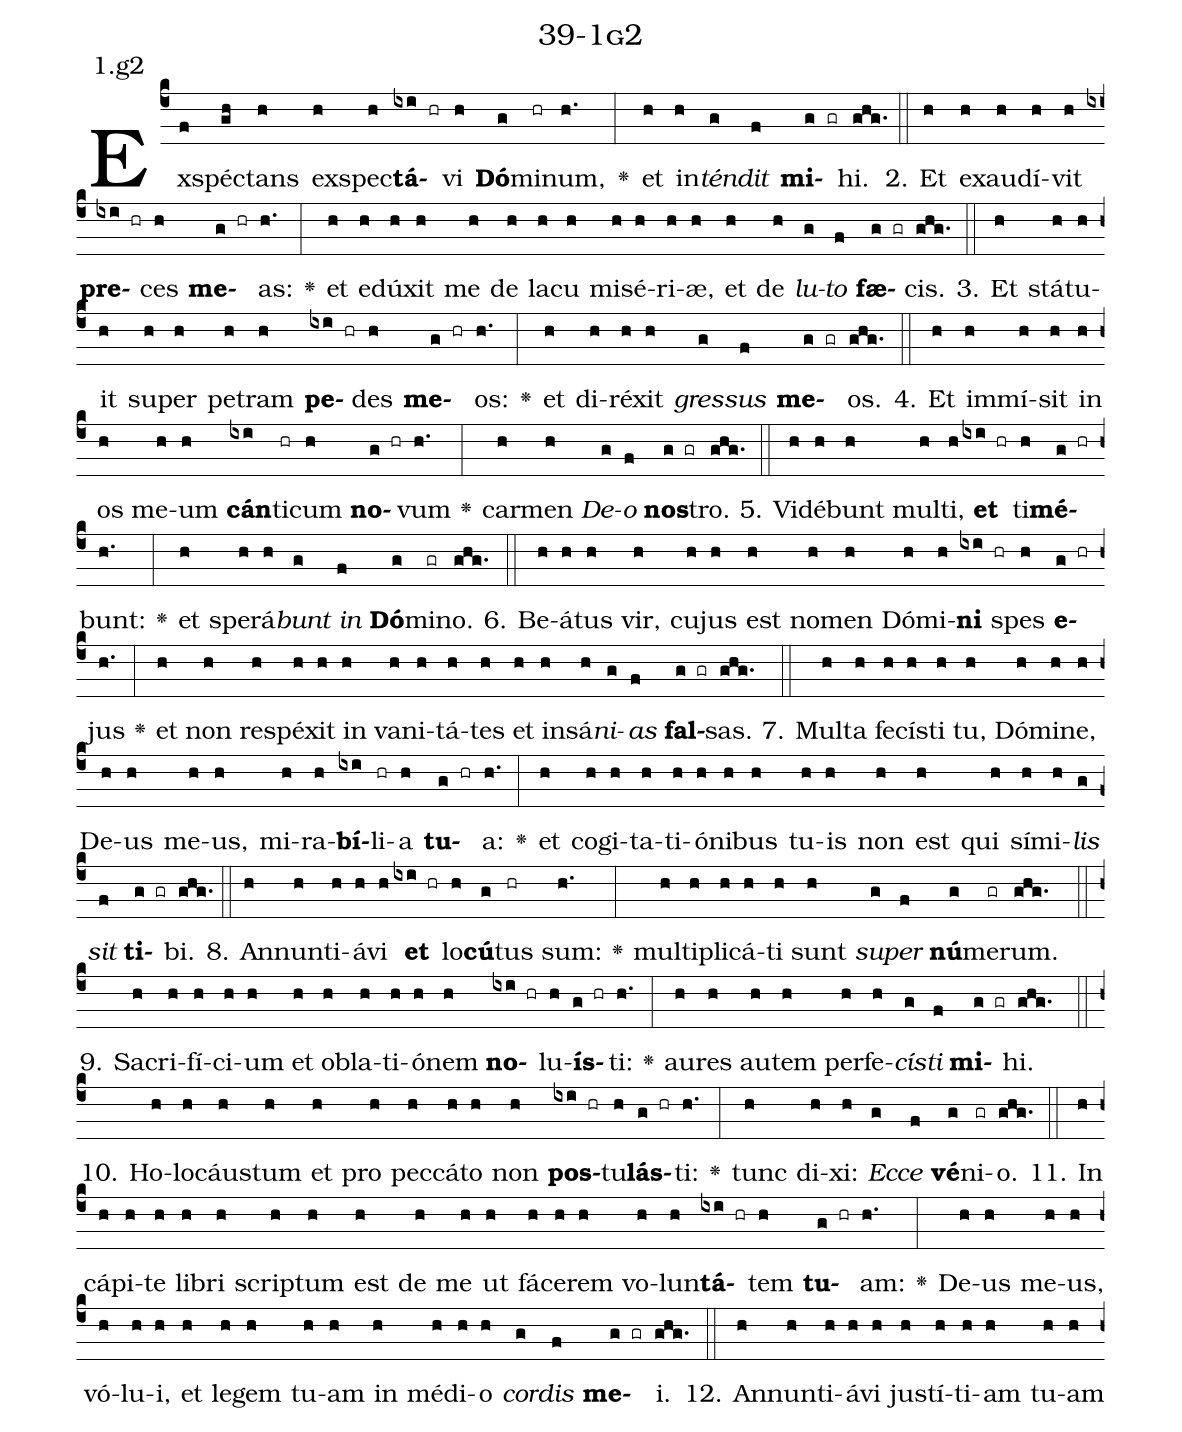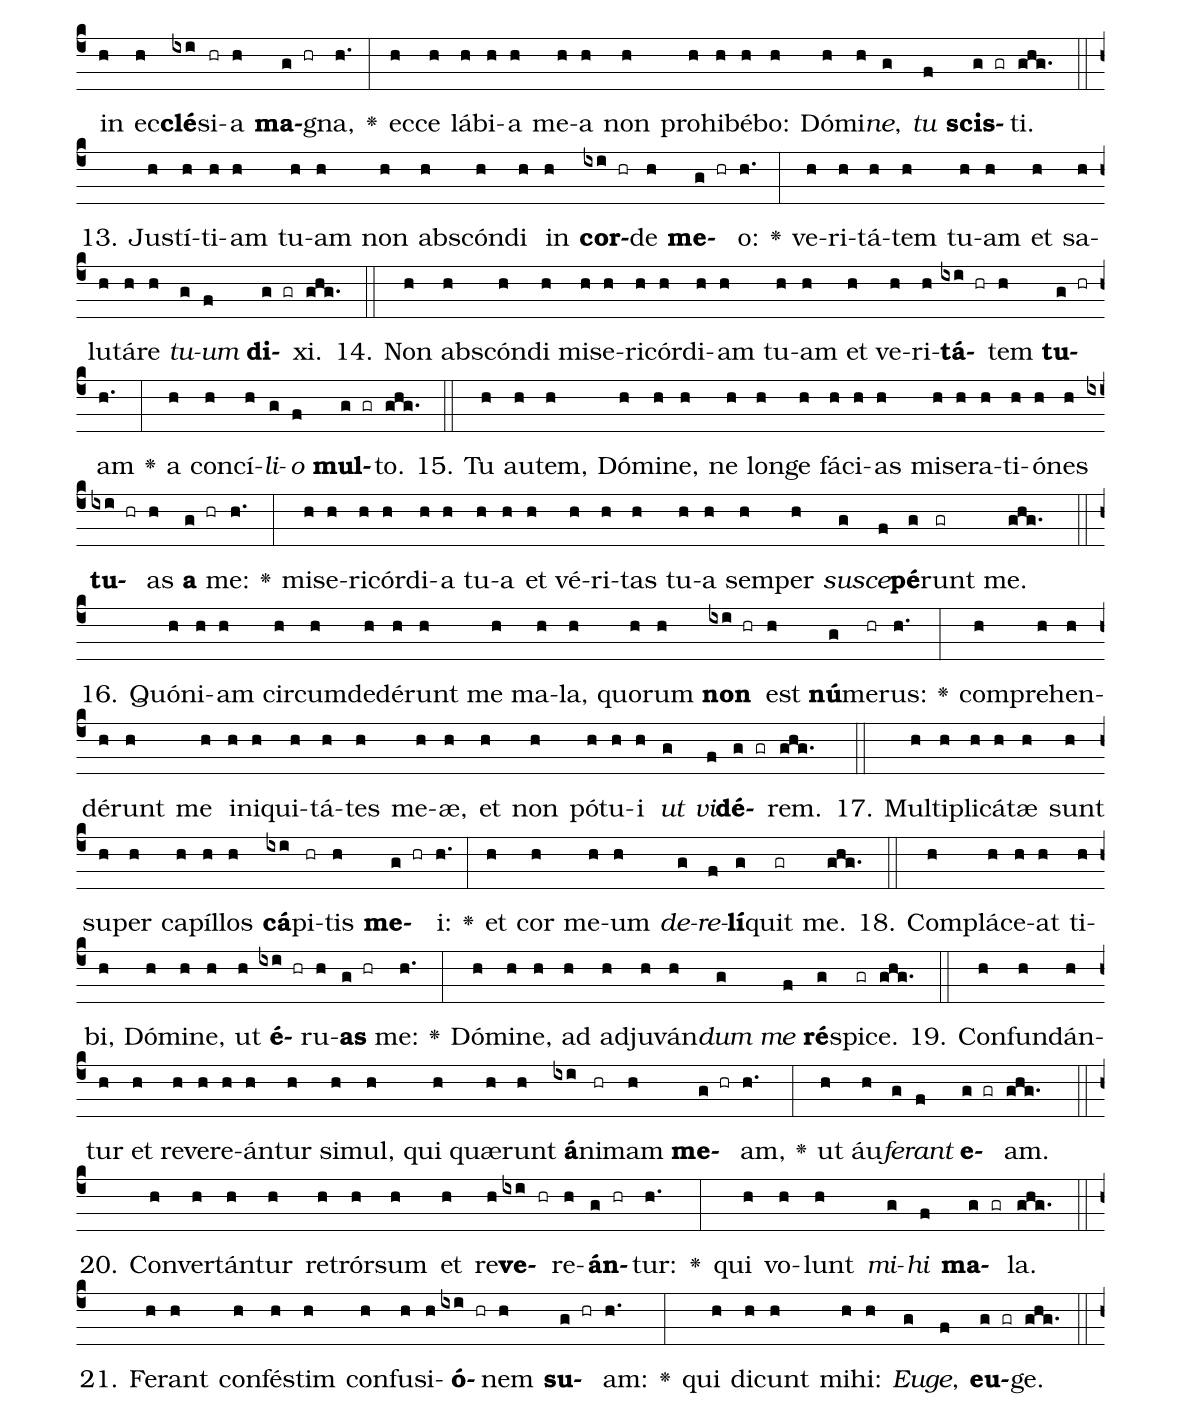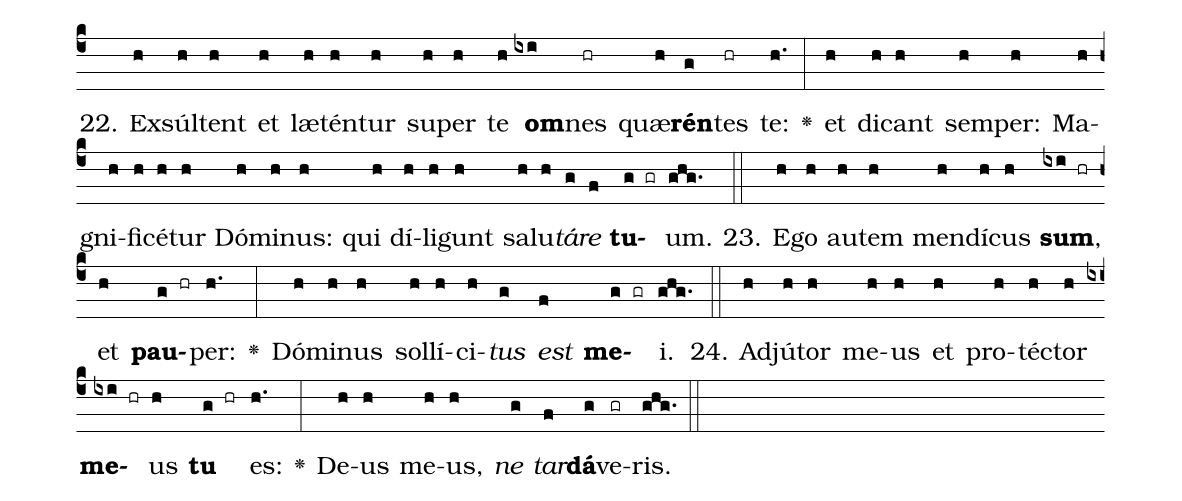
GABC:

name: 39-1g2;
annotation: 1.g2;
%%
(c4)Ex(f)spéc(gh)tans(h) ex(h)spec(h)<b>tá</b>(ixi hr)vi(h) <b>Dó</b>(g)mi(hr)num,(h.) <v>\greheightstar</v>(:) et(h) in(h)<i>tén</i>(g)<i>dit</i>(f) <b>mi</b>(g gr)hi.(ghg.) (::)
2. Et(h) ex(h)au(h)dí(h)vit(h) <b>pre</b>(ixi hr)ces(h) <b>me</b>(g hr)as:(h.) <v>\greheightstar</v>(:) et(h) e(h)dú(h)xit(h) me(h) de(h) la(h)cu(h) mi(h)sé(h)ri(h)æ,(h) et(h) de(h) <i>lu</i>(g)<i>to</i>(f) <b>fæ</b>(g gr)cis.(ghg.) (::)
3. Et(h) stá(h)tu(h)it(h) su(h)per(h) pe(h)tram(h) <b>pe</b>(ixi hr)des(h) <b>me</b>(g hr)os:(h.) <v>\greheightstar</v>(:) et(h) di(h)ré(h)xit(h) <i>gres</i>(g)<i>sus</i>(f) <b>me</b>(g gr)os.(ghg.) (::)
4. Et(h) im(h)mí(h)sit(h) in(h) os(h) me(h)um(h) <b>cán</b>(ixi)ti(hr)cum(h) <b>no</b>(g hr)vum(h.) <v>\greheightstar</v>(:) car(h)men(h) <i>De</i>(g)<i>o</i>(f) <b>nos</b>(g gr)tro.(ghg.) (::)
5. Vi(h)dé(h)bunt(h) mul(h)ti,(h) <b>et</b>(ixi hr) ti(h)<b>mé</b>(g hr)bunt:(h.) <v>\greheightstar</v>(:) et(h) spe(h)rá(h)<i>bunt</i>(g) <i>in</i>(f) <b>Dó</b>(g)mi(gr)no.(ghg.) (::)
6. Be(h)á(h)tus(h) vir,(h) cu(h)jus(h) est(h) no(h)men(h) Dó(h)mi(h)<b>ni</b>(ixi hr) spes(h) <b>e</b>(g hr)jus(h.) <v>\greheightstar</v>(:) et(h) non(h) re(h)spé(h)xit(h) in(h) va(h)ni(h)tá(h)tes(h) et(h) in(h)sá(h)<i>ni</i>(g)<i>as</i>(f) <b>fal</b>(g gr)sas.(ghg.) (::)
7. Mul(h)ta(h) fe(h)cís(h)ti(h) tu,(h) Dó(h)mi(h)ne,(h) De(h)us(h) me(h)us,(h) mi(h)ra(h)<b>bí</b>(ixi)li(hr)a(h) <b>tu</b>(g hr)a:(h.) <v>\greheightstar</v>(:) et(h) co(h)gi(h)ta(h)ti(h)ó(h)ni(h)bus(h) tu(h)is(h) non(h) est(h) qui(h) sí(h)mi(h)<i>lis</i>(g) <i>sit</i>(f) <b>ti</b>(g gr)bi.(ghg.) (::)
8. An(h)nun(h)ti(h)á(h)vi(h) <b>et</b>(ixi hr) lo(h)<b>cú</b>(g)tus(hr) sum:(h.) <v>\greheightstar</v>(:) mul(h)ti(h)pli(h)cá(h)ti(h) sunt(h) <i>su</i>(g)<i>per</i>(f) <b>nú</b>(g)me(gr)rum.(ghg.) (::)
9. Sa(h)cri(h)fí(h)ci(h)um(h) et(h) ob(h)la(h)ti(h)ó(h)nem(h) <b>no</b>(ixi hr)lu(h)<b>ís</b>(g hr)ti:(h.) <v>\greheightstar</v>(:) au(h)res(h) au(h)tem(h) per(h)fe(h)<i>cís</i>(g)<i>ti</i>(f) <b>mi</b>(g gr)hi.(ghg.) (::)
10. Ho(h)lo(h)cáus(h)tum(h) et(h) pro(h) pec(h)cá(h)to(h) non(h) <b>pos</b>(ixi hr)tu(h)<b>lás</b>(g hr)ti:(h.) <v>\greheightstar</v>(:) tunc(h) di(h)xi:(h) <i>Ec</i>(g)<i>ce</i>(f) <b>vé</b>(g)ni(gr)o.(ghg.) (::)
11. In(h) cá(h)pi(h)te(h) li(h)bri(h) scrip(h)tum(h) est(h) de(h) me(h) ut(h) fá(h)ce(h)rem(h) vo(h)lun(h)<b>tá</b>(ixi hr)tem(h) <b>tu</b>(g hr)am:(h.) <v>\greheightstar</v>(:) De(h)us(h) me(h)us,(h) vó(h)lu(h)i,(h) et(h) le(h)gem(h) tu(h)am(h) in(h) mé(h)di(h)o(h) <i>cor</i>(g)<i>dis</i>(f) <b>me</b>(g gr)i.(ghg.) (::)
12. An(h)nun(h)ti(h)á(h)vi(h) jus(h)tí(h)ti(h)am(h) tu(h)am(h) in(h) ec(h)<b>clé</b>(ixi)si(hr)a(h) <b>ma</b>(g hr)gna,(h.) <v>\greheightstar</v>(:) ec(h)ce(h) lá(h)bi(h)a(h) me(h)a(h) non(h) pro(h)hi(h)bé(h)bo:(h) Dó(h)mi(h)<i>ne</i>,(g) <i>tu</i>(f) <b>scis</b>(g gr)ti.(ghg.) (::)
13. Jus(h)tí(h)ti(h)am(h) tu(h)am(h) non(h) abs(h)cón(h)di(h) in(h) <b>cor</b>(ixi hr)de(h) <b>me</b>(g hr)o:(h.) <v>\greheightstar</v>(:) ve(h)ri(h)tá(h)tem(h) tu(h)am(h) et(h) sa(h)lu(h)tá(h)re(h) <i>tu</i>(g)<i>um</i>(f) <b>di</b>(g gr)xi.(ghg.) (::)
14. Non(h) abs(h)cón(h)di(h) mi(h)se(h)ri(h)cór(h)di(h)am(h) tu(h)am(h) et(h) ve(h)ri(h)<b>tá</b>(ixi hr)tem(h) <b>tu</b>(g hr)am(h.) <v>\greheightstar</v>(:) a(h) con(h)cí(h)<i>li</i>(g)<i>o</i>(f) <b>mul</b>(g gr)to.(ghg.) (::)
15. Tu(h) au(h)tem,(h) Dó(h)mi(h)ne,(h) ne(h) lon(h)ge(h) fá(h)ci(h)as(h) mi(h)se(h)ra(h)ti(h)ó(h)nes(h) <b>tu</b>(ixi hr)as(h) <b>a</b>(g hr) me:(h.) <v>\greheightstar</v>(:) mi(h)se(h)ri(h)cór(h)di(h)a(h) tu(h)a(h) et(h) vé(h)ri(h)tas(h) tu(h)a(h) sem(h)per(h) <i>su</i>(g)<i>sce</i>(f)<b>pé</b>(g)runt(gr) me.(ghg.) (::)
16. Quón(h)i(h)am(h) cir(h)cum(h)de(h)dé(h)runt(h) me(h) ma(h)la,(h) quo(h)rum(h) <b>non</b>(ixi hr) est(h) <b>nú</b>(g)me(hr)rus:(h.) <v>\greheightstar</v>(:) com(h)pre(h)hen(h)dé(h)runt(h) me(h) in(h)i(h)qui(h)tá(h)tes(h) me(h)æ,(h) et(h) non(h) pót(h)u(h)i(h) <i>ut</i>(g) <i>vi</i>(f)<b>dé</b>(g gr)rem.(ghg.) (::)
17. Mul(h)ti(h)pli(h)cá(h)tæ(h) sunt(h) su(h)per(h) ca(h)píl(h)los(h) <b>cá</b>(ixi)pi(hr)tis(h) <b>me</b>(g hr)i:(h.) <v>\greheightstar</v>(:) et(h) cor(h) me(h)um(h) <i>de</i>(g)<i>re</i>(f)<b>lí</b>(g)quit(gr) me.(ghg.) (::)
18. Com(h)plá(h)ce(h)at(h) ti(h)bi,(h) Dó(h)mi(h)ne,(h) ut(h) <b>é</b>(ixi hr)ru(h)<b>as</b>(g hr) me:(h.) <v>\greheightstar</v>(:) Dó(h)mi(h)ne,(h) ad(h) ad(h)ju(h)ván(h)<i>dum</i>(g) <i>me</i>(f) <b>ré</b>(g)spi(gr)ce.(ghg.) (::)
19. Con(h)fun(h)dán(h)tur(h) et(h) re(h)ve(h)re(h)án(h)tur(h) si(h)mul,(h) qui(h) quæ(h)runt(h) <b>á</b>(ixi)ni(hr)mam(h) <b>me</b>(g hr)am,(h.) <v>\greheightstar</v>(:) ut(h) áu(h)<i>fe</i>(g)<i>rant</i>(f) <b>e</b>(g gr)am.(ghg.) (::)
20. Con(h)ver(h)tán(h)tur(h) re(h)trór(h)sum(h) et(h) re(h)<b>ve</b>(ixi hr)re(h)<b>án</b>(g hr)tur:(h.) <v>\greheightstar</v>(:) qui(h) vo(h)lunt(h) <i>mi</i>(g)<i>hi</i>(f) <b>ma</b>(g gr)la.(ghg.) (::)
21. Fe(h)rant(h) con(h)fés(h)tim(h) con(h)fu(h)si(h)<b>ó</b>(ixi hr)nem(h) <b>su</b>(g hr)am:(h.) <v>\greheightstar</v>(:) qui(h) di(h)cunt(h) mi(h)hi:(h) <i>Eu</i>(g)<i>ge</i>,(f) <b>eu</b>(g gr)ge.(ghg.) (::)
22. Ex(h)súl(h)tent(h) et(h) læ(h)tén(h)tur(h) su(h)per(h) te(h) <b>om</b>(ixi)nes(hr) quæ(h)<b>rén</b>(g)tes(hr) te:(h.) <v>\greheightstar</v>(:) et(h) di(h)cant(h) sem(h)per:(h) Ma(h)gni(h)fi(h)cé(h)tur(h) Dó(h)mi(h)nus:(h) qui(h) dí(h)li(h)gunt(h) sa(h)lu(h)<i>tá</i>(g)<i>re</i>(f) <b>tu</b>(g gr)um.(ghg.) (::)
23. E(h)go(h) au(h)tem(h) men(h)dí(h)cus(h) <b>sum</b>,(ixi hr) et(h) <b>pau</b>(g hr)per:(h.) <v>\greheightstar</v>(:) Dó(h)mi(h)nus(h) sol(h)lí(h)ci(h)<i>tus</i>(g) <i>est</i>(f) <b>me</b>(g gr)i.(ghg.) (::)
24. Ad(h)jú(h)tor(h) me(h)us(h) et(h) pro(h)téc(h)tor(h) <b>me</b>(ixi hr)us(h) <b>tu</b>(g hr) es:(h.) <v>\greheightstar</v>(:) De(h)us(h) me(h)us,(h) <i>ne</i>(g) <i>tar</i>(f)<b>dá</b>(g)ve(gr)ris.(ghg.) (::)
